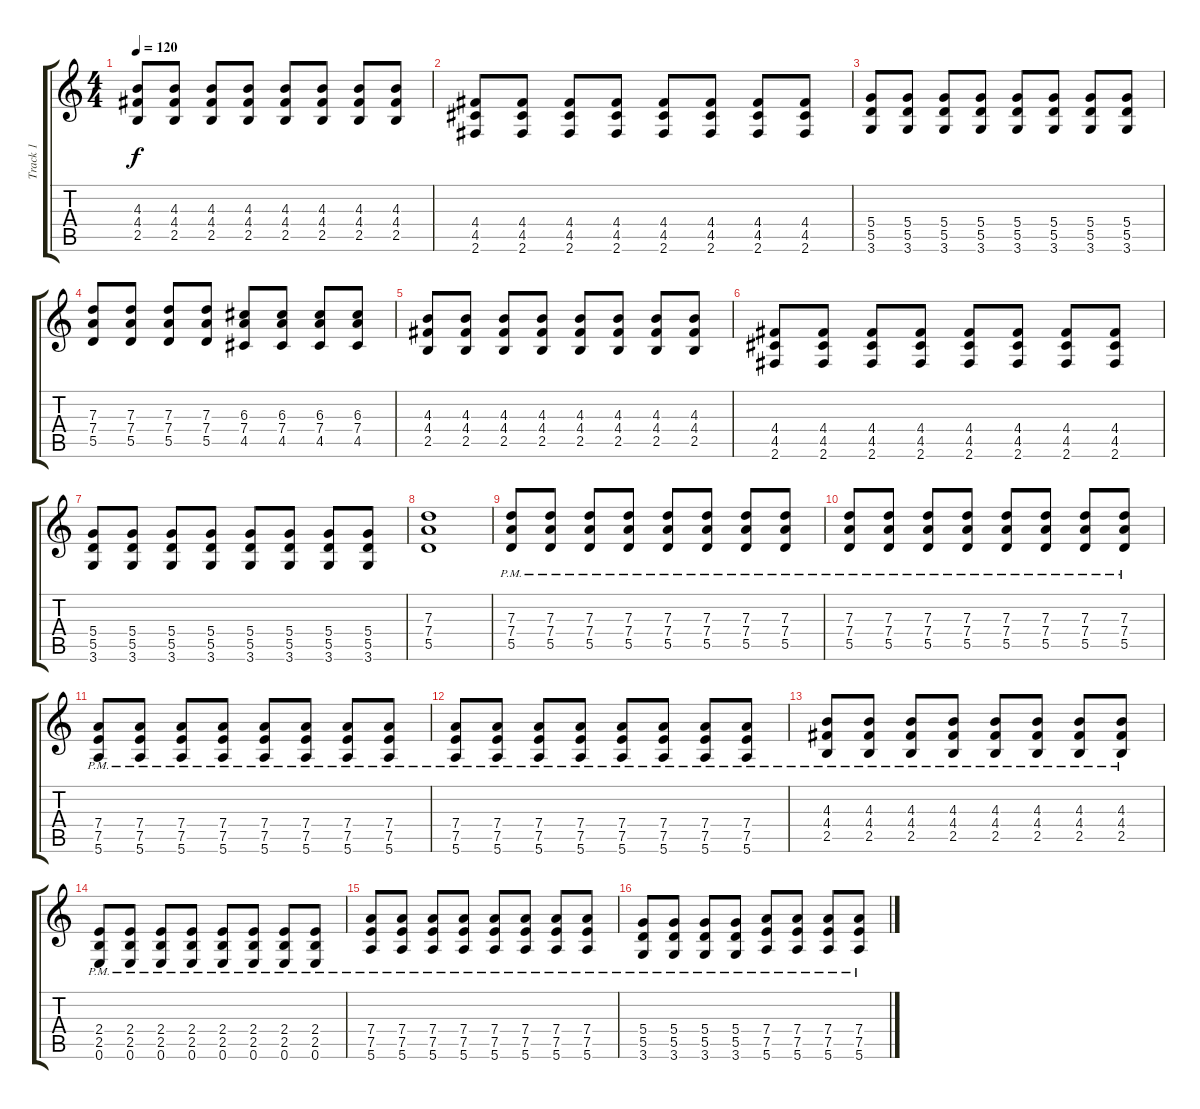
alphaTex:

\track ("Track 1" "Track 1") {instrument electricguitarclean}
\staff {score tabs}
\tuning (E4 B3 G3 D3 A2 E2) {hide}
\ts (4 4)
\tempo 120
\clef g2
\ks c
(4.3 4.4 2.5).8{dy f} (4.3 4.4 2.5).8 (4.3 4.4 2.5).8 (4.3 4.4 2.5).8 (4.3 4.4 2.5).8 (4.3 4.4 2.5).8 (4.3 4.4 2.5).8 (4.3 4.4 2.5).8 |
(4.4 4.5 2.6).8 (4.4 4.5 2.6).8 (4.4 4.5 2.6).8 (4.4 4.5 2.6).8 (4.4 4.5 2.6).8 (4.4 4.5 2.6).8 (4.4 4.5 2.6).8 (4.4 4.5 2.6).8 |
(5.4 5.5 3.6).8 (5.4 5.5 3.6).8 (5.4 5.5 3.6).8 (5.4 5.5 3.6).8 (5.4 5.5 3.6).8 (5.4 5.5 3.6).8 (5.4 5.5 3.6).8 (5.4 5.5 3.6).8 |
(7.3 7.4 5.5).8 (7.3 7.4 5.5).8 (7.3 7.4 5.5).8 (7.3 7.4 5.5).8 (6.3 7.4 4.5).8 (6.3 7.4 4.5).8 (6.3 7.4 4.5).8 (6.3 7.4 4.5).8 |
(4.3 4.4 2.5).8 (4.3 4.4 2.5).8 (4.3 4.4 2.5).8 (4.3 4.4 2.5).8 (4.3 4.4 2.5).8 (4.3 4.4 2.5).8 (4.3 4.4 2.5).8 (4.3 4.4 2.5).8 |
(4.4 4.5 2.6).8 (4.4 4.5 2.6).8 (4.4 4.5 2.6).8 (4.4 4.5 2.6).8 (4.4 4.5 2.6).8 (4.4 4.5 2.6).8 (4.4 4.5 2.6).8 (4.4 4.5 2.6).8 |
(5.4 5.5 3.6).8 (5.4 5.5 3.6).8 (5.4 5.5 3.6).8 (5.4 5.5 3.6).8 (5.4 5.5 3.6).8 (5.4 5.5 3.6).8 (5.4 5.5 3.6).8 (5.4 5.5 3.6).8 |
(7.3 7.4 5.5).1 |
(7.3{pm} 7.4{pm} 5.5{pm}).8 (7.3{pm} 7.4{pm} 5.5{pm}).8 (7.3{pm} 7.4{pm} 5.5{pm}).8 (7.3{pm} 7.4{pm} 5.5{pm}).8 (7.3{pm} 7.4{pm} 5.5{pm}).8 (7.3{pm} 7.4{pm} 5.5{pm}).8 (7.3{pm} 7.4{pm} 5.5{pm}).8 (7.3{pm} 7.4{pm} 5.5{pm}).8 |
(7.3{pm} 7.4{pm} 5.5{pm}).8 (7.3{pm} 7.4{pm} 5.5{pm}).8 (7.3{pm} 7.4{pm} 5.5{pm}).8 (7.3{pm} 7.4{pm} 5.5{pm}).8 (7.3{pm} 7.4{pm} 5.5{pm}).8 (7.3{pm} 7.4{pm} 5.5{pm}).8 (7.3{pm} 7.4{pm} 5.5{pm}).8 (7.3{pm} 7.4{pm} 5.5{pm}).8 |
(7.4{pm} 7.5{pm} 5.6{pm}).8 (7.4{pm} 7.5{pm} 5.6{pm}).8 (7.4{pm} 7.5{pm} 5.6{pm}).8 (7.4{pm} 7.5{pm} 5.6{pm}).8 (7.4{pm} 7.5{pm} 5.6{pm}).8 (7.4{pm} 7.5{pm} 5.6{pm}).8 (7.4{pm} 7.5{pm} 5.6{pm}).8 (7.4{pm} 7.5{pm} 5.6{pm}).8 |
(7.4{pm} 7.5{pm} 5.6{pm}).8 (7.4{pm} 7.5{pm} 5.6{pm}).8 (7.4{pm} 7.5{pm} 5.6{pm}).8 (7.4{pm} 7.5{pm} 5.6{pm}).8 (7.4{pm} 7.5{pm} 5.6{pm}).8 (7.4{pm} 7.5{pm} 5.6{pm}).8 (7.4{pm} 7.5{pm} 5.6{pm}).8 (7.4{pm} 7.5{pm} 5.6{pm}).8 |
(4.3{pm} 4.4{pm} 2.5{pm}).8 (4.3{pm} 4.4{pm} 2.5{pm}).8 (4.3{pm} 4.4{pm} 2.5{pm}).8 (4.3{pm} 4.4{pm} 2.5{pm}).8 (4.3{pm} 4.4{pm} 2.5{pm}).8 (4.3{pm} 4.4{pm} 2.5{pm}).8 (4.3{pm} 4.4{pm} 2.5{pm}).8 (4.3{pm} 4.4{pm} 2.5{pm}).8 |
(2.4{pm} 2.5{pm} 0.6{pm}).8 (2.4{pm} 2.5{pm} 0.6{pm}).8 (2.4{pm} 2.5{pm} 0.6{pm}).8 (2.4{pm} 2.5{pm} 0.6{pm}).8 (2.4{pm} 2.5{pm} 0.6{pm}).8 (2.4{pm} 2.5{pm} 0.6{pm}).8 (2.4{pm} 2.5{pm} 0.6{pm}).8 (2.4{pm} 2.5{pm} 0.6{pm}).8 |
(7.4{pm} 7.5{pm} 5.6{pm}).8 (7.4{pm} 7.5{pm} 5.6{pm}).8 (7.4{pm} 7.5{pm} 5.6{pm}).8 (7.4{pm} 7.5{pm} 5.6{pm}).8 (7.4{pm} 7.5{pm} 5.6{pm}).8 (7.4{pm} 7.5{pm} 5.6{pm}).8 (7.4{pm} 7.5{pm} 5.6{pm}).8 (7.4{pm} 7.5{pm} 5.6{pm}).8 |
(5.4{pm} 5.5{pm} 3.6{pm}).8 (5.4{pm} 5.5{pm} 3.6{pm}).8 (5.4{pm} 5.5{pm} 3.6{pm}).8 (5.4{pm} 5.5{pm} 3.6{pm}).8 (7.4{pm} 7.5{pm} 5.6{pm}).8 (7.4{pm} 7.5{pm} 5.6{pm}).8 (7.4{pm} 7.5{pm} 5.6{pm}).8 (7.4{pm} 7.5{pm} 5.6{pm}).8
